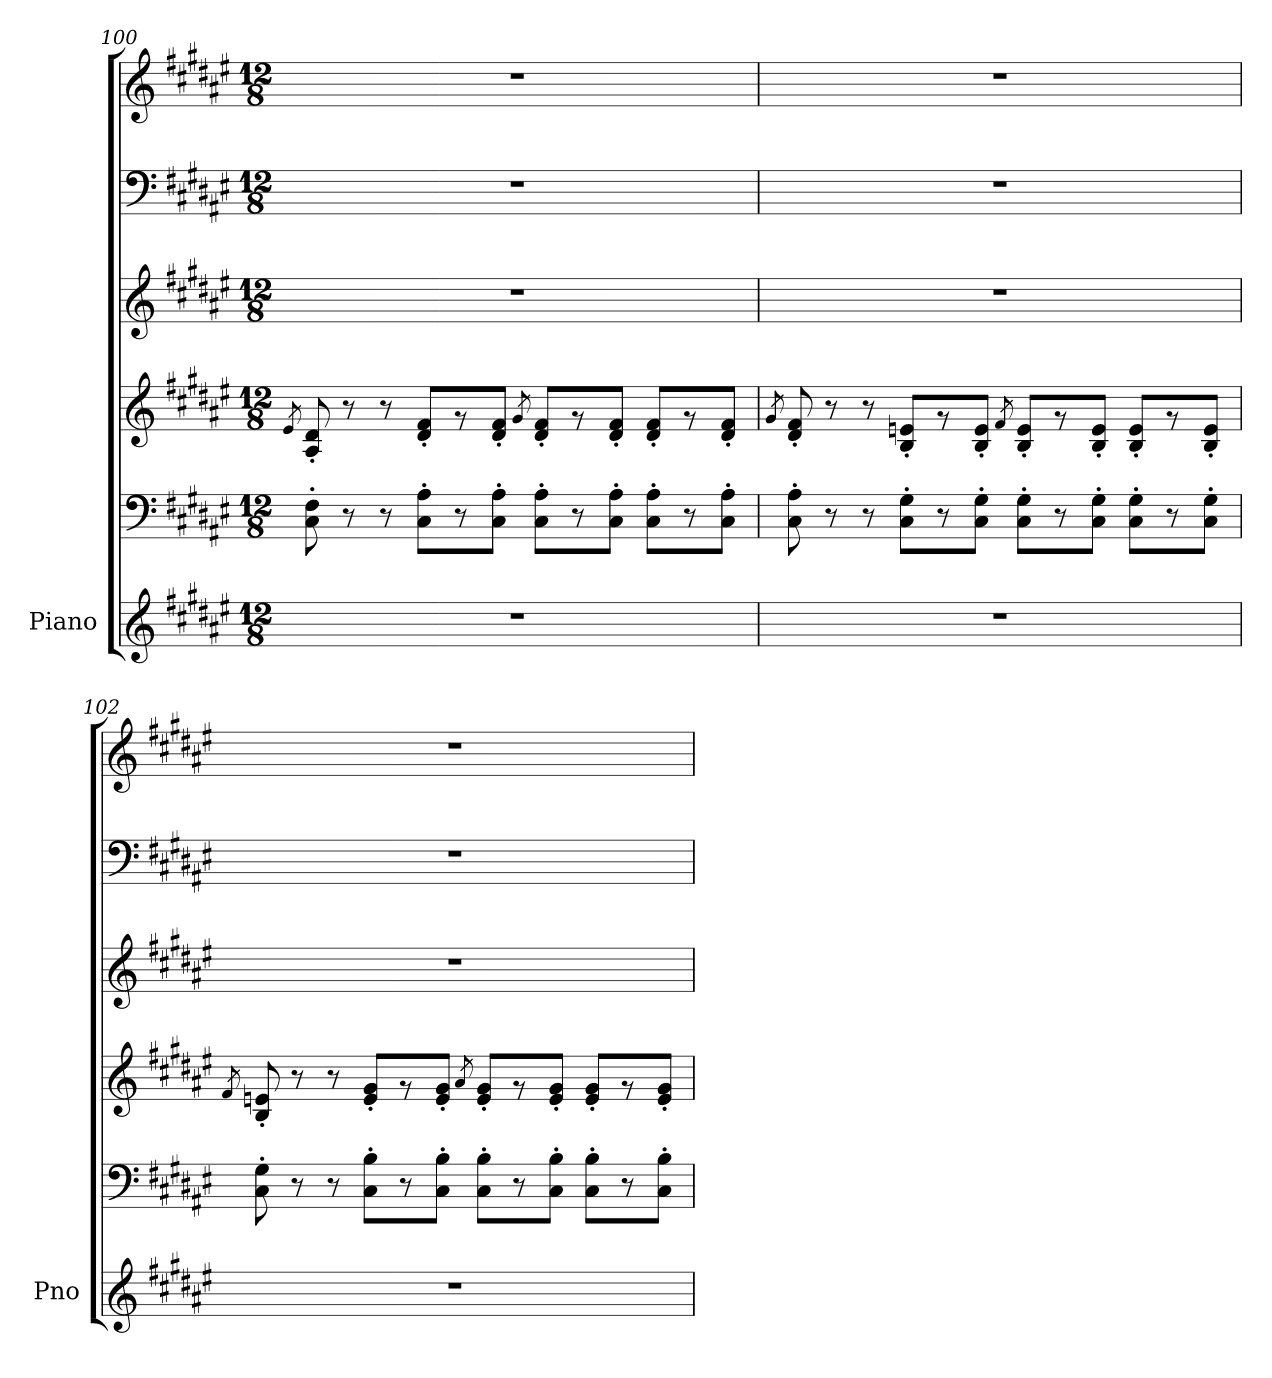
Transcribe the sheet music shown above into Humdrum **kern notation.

**kern	**kern	**kern	**kern	**kern	**kern
*part1	*part1	*part1	*part1	*part1	*part1
*staff6	*staff5	*staff4	*staff3	*staff2	*staff1
*I"Piano	*	*	*	*	*
*I'Pno	*	*	*	*	*
*clefG2	*clefF4	*clefG2	*clefG2	*clefF4	*clefG2
*k[f#c#g#d#a#e#]	*k[f#c#g#d#a#e#]	*k[f#c#g#d#a#e#]	*k[f#c#g#d#a#e#]	*k[f#c#g#d#a#e#]	*k[f#c#g#d#a#e#]
*M12/8	*M12/8	*M12/8	*M12/8	*M12/8	*M12/8
*MM220	*MM220	*MM220	*MM220	*MM220	*MM220
=100	=100	=100	=100	=100	=100
.	.	8qe#/	.	.	.
1.r	8C#\' 8F#\'	8A#/' 8d#/'	1.r	1.r	1.r
.	8r	8r	.	.	.
.	8r	8r	.	.	.
.	8C#\' 8A#\'L	8d#/' 8f#/'L	.	.	.
.	8r	8rg	.	.	.
.	8C#\' 8A#\'J	8d#/' 8f#/'J	.	.	.
.	.	8qg#/	.	.	.
.	8C#\' 8A#\'L	8d#/' 8f#/'L	.	.	.
.	8r	8rg	.	.	.
.	8C#\' 8A#\'J	8d#/' 8f#/'J	.	.	.
.	8C#\' 8A#\'L	8d#/' 8f#/'L	.	.	.
.	8r	8rg	.	.	.
.	8C#\' 8A#\'J	8d#/' 8f#/'J	.	.	.
!!LO:LB:g=z
=101	=101	=101	=101	=101	=101
.	.	8qg#/	.	.	.
1.r	8C#\' 8A#\'	8d#/' 8f#/'	1.r	1.r	1.r
.	8r	8r	.	.	.
.	8r	8r	.	.	.
.	8C#\' 8G#\'L	8B/' 8en/'L	.	.	.
.	8r	8rg	.	.	.
.	8C#\' 8G#\'J	8B/' 8e/'J	.	.	.
.	.	8qf#/	.	.	.
.	8C#\' 8G#\'L	8B/' 8e/'L	.	.	.
.	8r	8rg	.	.	.
.	8C#\' 8G#\'J	8B/' 8e/'J	.	.	.
.	8C#\' 8G#\'L	8B/' 8e/'L	.	.	.
.	8r	8rg	.	.	.
.	8C#\' 8G#\'J	8B/' 8e/'J	.	.	.
=102	=102	=102	=102	=102	=102
.	.	8qf#/	.	.	.
1.r	8C#\' 8G#\'	8B/' 8en/'	1.r	1.r	1.r
.	8r	8r	.	.	.
.	8r	8r	.	.	.
.	8C#\' 8B\'L	8e/' 8g#/'L	.	.	.
.	8r	8rg	.	.	.
.	8C#\' 8B\'J	8e/' 8g#/'J	.	.	.
.	.	8qa#/	.	.	.
.	8C#\' 8B\'L	8e/' 8g#/'L	.	.	.
.	8r	8rg	.	.	.
.	8C#\' 8B\'J	8e/' 8g#/'J	.	.	.
.	8C#\' 8B\'L	8e/' 8g#/'L	.	.	.
.	8r	8rg	.	.	.
.	8C#\' 8B\'J	8e/' 8g#/'J	.	.	.
=	=	=	=	=	=
*-	*-	*-	*-	*-	*-
